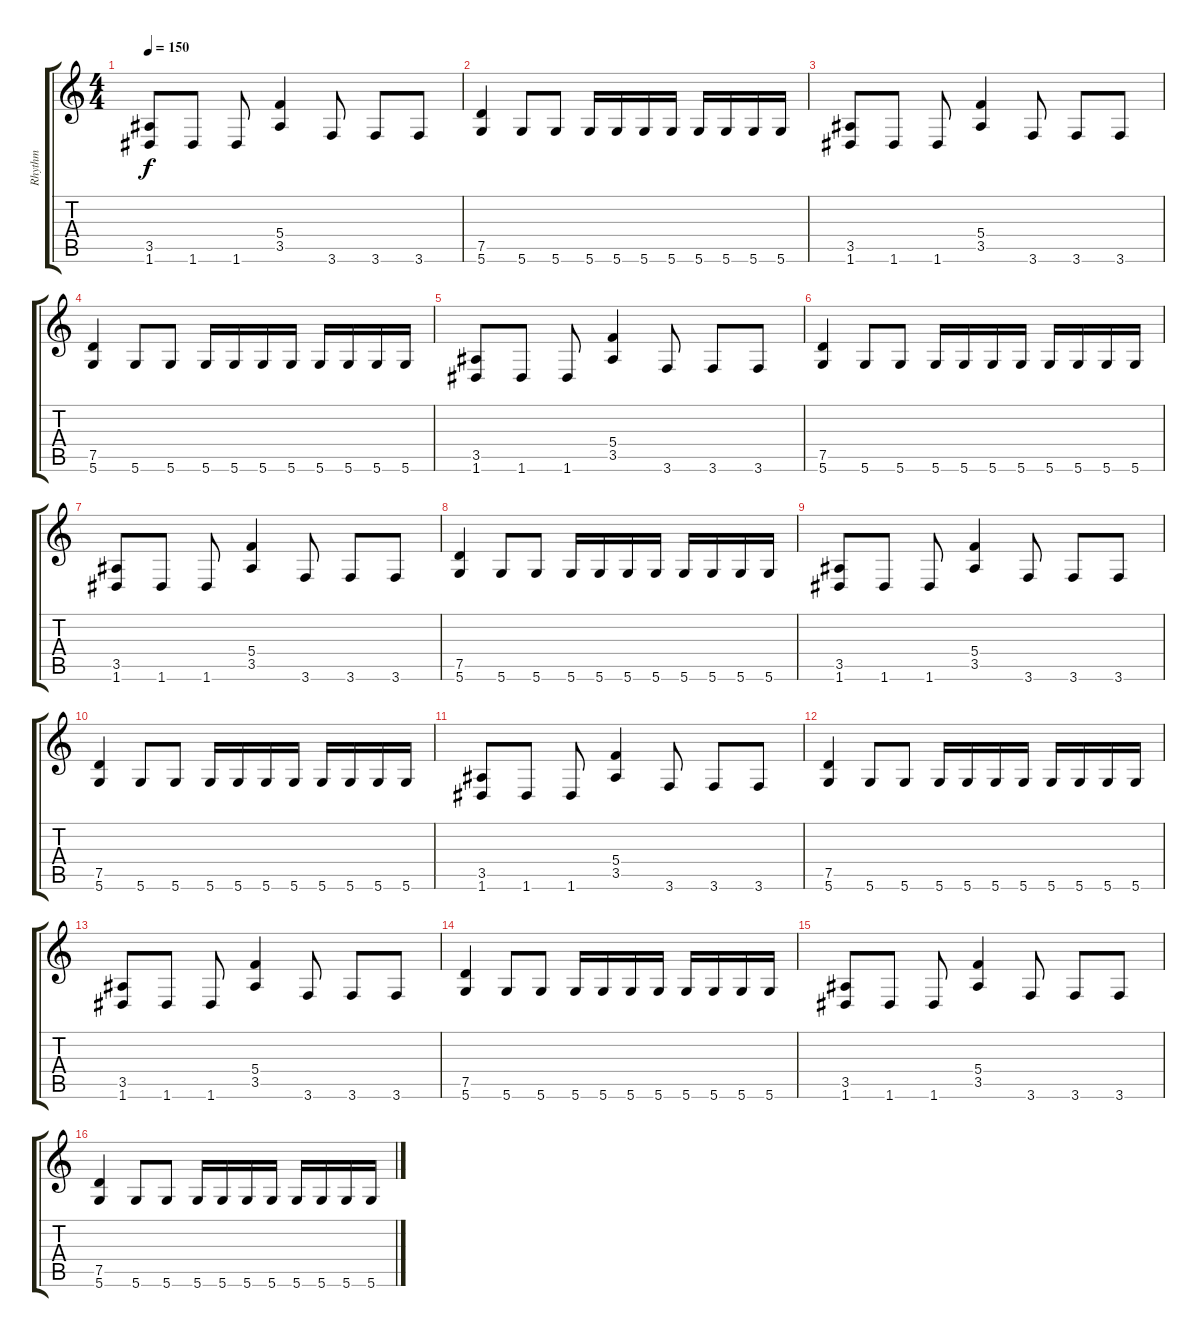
\track ("Rhythm" "Rhythm") {instrument distortionguitar}
\staff {score tabs}
\tuning (D4 A3 F3 C3 G2 D2) {hide}
\ts (4 4)
\section ("" "")
\tempo 150
\clef g2
\ks c
(3.5 1.6).8{dy f} 1.6.8 1.6.8 (5.4 3.5).4 3.6.8 3.6.8 3.6.8 |
(7.5 5.6).4 5.6.8 5.6.8 5.6.16 5.6.16 5.6.16 5.6.16 5.6.16 5.6.16 5.6.16 5.6.16 |
(3.5 1.6).8 1.6.8 1.6.8 (5.4 3.5).4 3.6.8 3.6.8 3.6.8 |
(7.5 5.6).4 5.6.8 5.6.8 5.6.16 5.6.16 5.6.16 5.6.16 5.6.16 5.6.16 5.6.16 5.6.16 |
(3.5 1.6).8 1.6.8 1.6.8 (5.4 3.5).4 3.6.8 3.6.8 3.6.8 |
(7.5 5.6).4 5.6.8 5.6.8 5.6.16 5.6.16 5.6.16 5.6.16 5.6.16 5.6.16 5.6.16 5.6.16 |
(3.5 1.6).8 1.6.8 1.6.8 (5.4 3.5).4 3.6.8 3.6.8 3.6.8 |
(7.5 5.6).4 5.6.8 5.6.8 5.6.16 5.6.16 5.6.16 5.6.16 5.6.16 5.6.16 5.6.16 5.6.16 |
(3.5 1.6).8 1.6.8 1.6.8 (5.4 3.5).4 3.6.8 3.6.8 3.6.8 |
(7.5 5.6).4 5.6.8 5.6.8 5.6.16 5.6.16 5.6.16 5.6.16 5.6.16 5.6.16 5.6.16 5.6.16 |
(3.5 1.6).8 1.6.8 1.6.8 (5.4 3.5).4 3.6.8 3.6.8 3.6.8 |
(7.5 5.6).4 5.6.8 5.6.8 5.6.16 5.6.16 5.6.16 5.6.16 5.6.16 5.6.16 5.6.16 5.6.16 |
(3.5 1.6).8 1.6.8 1.6.8 (5.4 3.5).4 3.6.8 3.6.8 3.6.8 |
(7.5 5.6).4 5.6.8 5.6.8 5.6.16 5.6.16 5.6.16 5.6.16 5.6.16 5.6.16 5.6.16 5.6.16 |
(3.5 1.6).8 1.6.8 1.6.8 (5.4 3.5).4 3.6.8 3.6.8 3.6.8 |
(7.5 5.6).4 5.6.8 5.6.8 5.6.16 5.6.16 5.6.16 5.6.16 5.6.16 5.6.16 5.6.16 5.6.16
